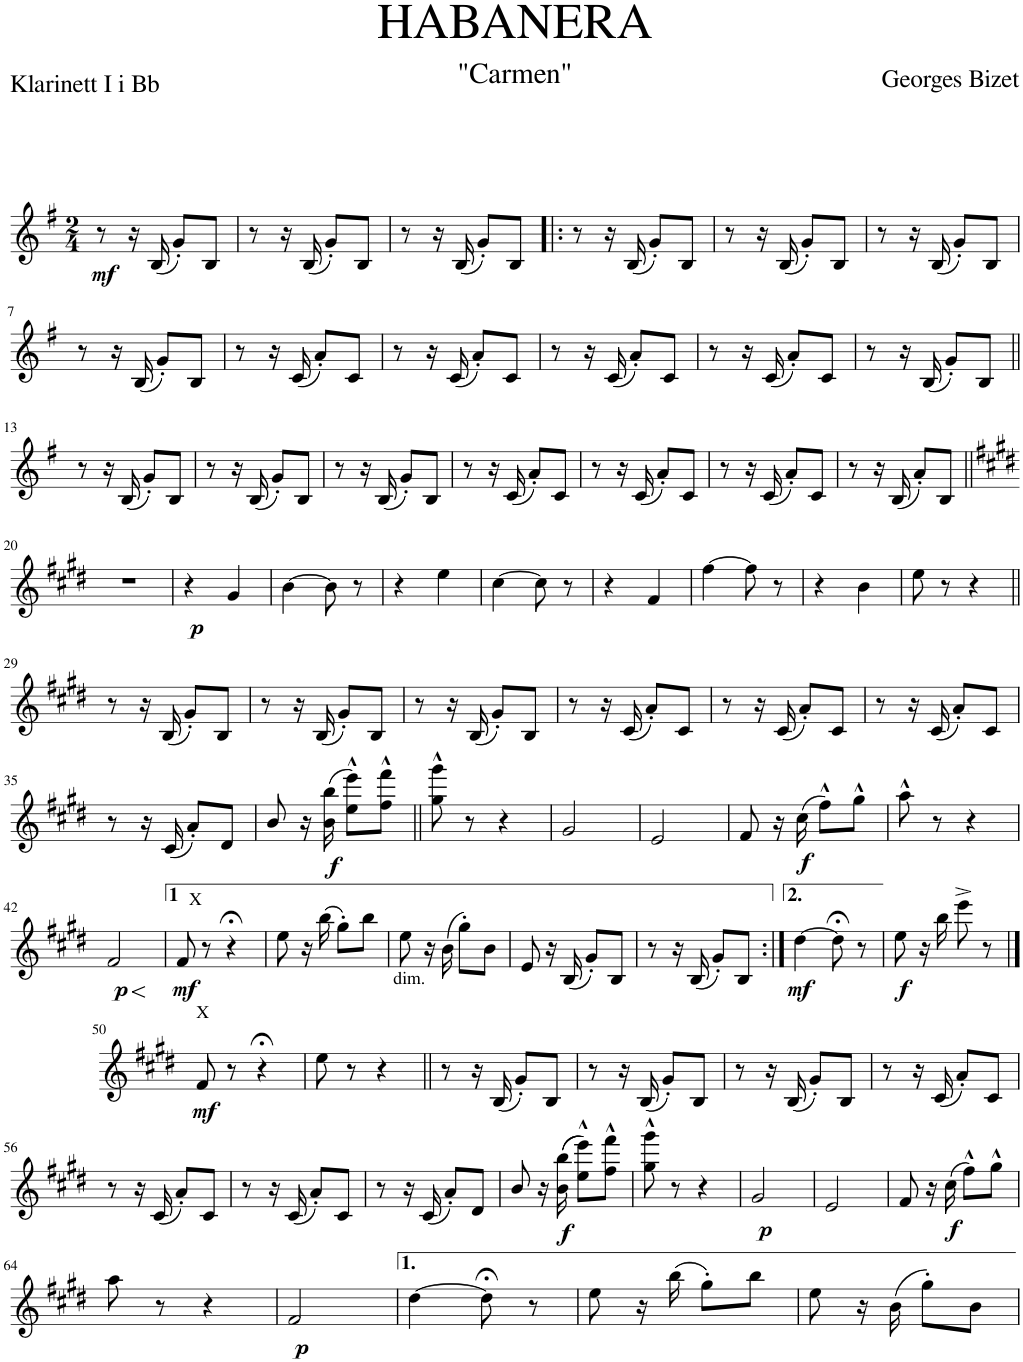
**kern	**dynam
*part1	*part1
*staff1	*staff1
*I"Clarinet (Bb)	*
*I'Cla	*
*clefG2	*
*Trd1c2	*
*k[f#]	*
*M2/4	*
=1	=1
!	!LO:DY:b
8r	mf
16r	.
(16B/	.
8g'/L)	.
8B/J	.
=2	=2
8r	.
16r	.
(16B/	.
8g'/L)	.
8B/J	.
=3	=3
8r	.
16r	.
(16B/	.
8g'/L)	.
8B/J	.
=4!|:	=4!|:
8r	.
16r	.
(16B/	.
8g'/L)	.
8B/J	.
=5	=5
8r	.
16r	.
(16B/	.
8g'/L)	.
8B/J	.
=6	=6
8r	.
16r	.
(16B/	.
8g'/L)	.
8B/J	.
!!LO:LB:g=z
=7	=7
8r	.
16r	.
(16B/	.
8g'/L)	.
8B/J	.
=8	=8
8r	.
16r	.
(16c/	.
8a'/L)	.
8c/J	.
=9	=9
8r	.
16r	.
(16c/	.
8a'/L)	.
8c/J	.
=10	=10
8r	.
16r	.
(16c/	.
8a'/L)	.
8c/J	.
=11	=11
8r	.
16r	.
(16c/	.
8a'/L)	.
8c/J	.
=12	=12
8r	.
16r	.
(16B/	.
8g'/L)	.
8B/J	.
!!LO:LB:g=z
=13||	=13||
8r	.
16r	.
(16B/	.
8g'/L)	.
8B/J	.
=14	=14
8r	.
16r	.
(16B/	.
8g'/L)	.
8B/J	.
=15	=15
8r	.
16r	.
(16B/	.
8g'/L)	.
8B/J	.
=16	=16
8r	.
16r	.
(16c/	.
8a'/L)	.
8c/J	.
=17	=17
8r	.
16r	.
(16c/	.
8a'/L)	.
8c/J	.
=18	=18
8r	.
16r	.
(16c/	.
8a'/L)	.
8c/J	.
=19	=19
8r	.
16r	.
(16B/	.
8a'/L)	.
8B/J	.
!!LO:LB:g=z
=20||	=20||
*k[f#c#g#d#]	*
2r	.
=21	=21
!	!LO:DY:b
4r	p
4g#/	.
=22	=22
[4b\	.
8b\]	.
8r	.
=23	=23
4r	.
4ee\	.
=24	=24
[4cc#\	.
8cc#\]	.
8r	.
=25	=25
4r	.
4f#/	.
=26	=26
[4ff#\	.
8ff#\]	.
8r	.
=27	=27
4r	.
4b\	.
=28	=28
8ee\	.
8r	.
4r	.
!!LO:LB:g=z
=29||	=29||
8r	.
16r	.
(16B/	.
8g#'/L)	.
8B/J	.
=30	=30
8r	.
16r	.
(16B/	.
8g#'/L)	.
8B/J	.
=31	=31
8r	.
16r	.
(16B/	.
8g#'/L)	.
8B/J	.
=32	=32
8r	.
16r	.
(16c#/	.
8a'/L)	.
8c#/J	.
=33	=33
8r	.
16r	.
(16c#/	.
8a'/L)	.
8c#/J	.
=34	=34
8r	.
16r	.
(16c#/	.
8a'/L)	.
8c#/J	.
!!LO:LB:g=z
=35	=35
8r	.
16r	.
(16c#/	.
8a'/L)	.
8d#/J	.
=36	=36
8b/	.
16r	.
!	!LO:DY:b
(16b\ 16bb\	f
8ee\^^ 8eee\^^L)	.
8ff#\^^ 8fff#\^^J	.
=37||	=37||
8gg#\^^ 8ggg#\^^	.
8r	.
4r	.
=38	=38
2g#/	.
=39	=39
2e/	.
=40	=40
8f#/	.
16r	.
!	!LO:DY:b
(16cc#\	f
8ff#^^\L)	.
8gg#^^\J	.
=41	=41
8aa^^\	.
8r	.
4r	.
!!LO:LB:g=z
=42	=42
!	!LO:HP:b
!	!LO:DY:n=1:b
2f#/	< p
.	[
=43	=43
!LO:TX:a:t=X	!
!	!LO:DY:b
8f#/	mf
8r	.
4r;<	.
=44	=44
8ee\	.
16r	.
(16bb\	.
8gg#'\L)	.
8bb\J	.
=45	=45
!LO:TX:b:t=dim.	!
8ee\	.
16r	.
(16b\	.
8gg#'\L)	.
8b\J	.
=46	=46
8e/	.
16r	.
(16B/	.
8g#'/L)	.
8B/J	.
=47	=47
8r	.
16r	.
(16B/	.
8g#'/L)	.
8B/J	.
=48:|!	=48:|!
!	!LO:DY:b
[4dd#\	mf
8dd#;<\]	.
8r	.
=49	=49
!	!LO:DY:b
8ee\	f
16r	.
16bb\	.
8eee^\	.
8r	.
!!LO:LB:g=z
==50	==50
!LO:TX:a:t=X	!
!	!LO:DY:b
8f#/	mf
8r	.
4r;<	.
=51	=51
8ee\	.
8r	.
4r	.
=52||	=52||
8r	.
16r	.
(16B/	.
8g#'/L)	.
8B/J	.
=53	=53
8r	.
16r	.
(16B/	.
8g#'/L)	.
8B/J	.
=54	=54
8r	.
16r	.
(16B/	.
8g#'/L)	.
8B/J	.
=55	=55
8r	.
16r	.
(16c#/	.
8a'/L)	.
8c#/J	.
!!LO:LB:g=z
=56	=56
8r	.
16r	.
(16c#/	.
8a'/L)	.
8c#/J	.
=57	=57
8r	.
16r	.
(16c#/	.
8a'/L)	.
8c#/J	.
=58	=58
8r	.
16r	.
(16c#/	.
8a'/L)	.
8d#/J	.
=59	=59
8b/	.
16r	.
!	!LO:DY:b
((16b\ 16bb\	f
8ee\^^ 8eee\^^L))	.
8ff#\^^ 8fff#\^^J	.
=60	=60
8gg#\^^ 8ggg#\^^	.
8r	.
4r	.
=61	=61
!	!LO:DY:b
2g#/	p
=62	=62
2e/	.
=63	=63
8f#/	.
16r	.
!	!LO:DY:b
(16cc#\	f
8ff#^^\L)	.
8gg#^^\J	.
!!LO:LB:g=z
=64	=64
8aa\	.
8r	.
4r	.
=65	=65
!	!LO:DY:b
2f#/	p
=66	=66
[4dd#\	.
8dd#;<\]	.
8r	.
=67	=67
8ee\	.
16r	.
(16bb\	.
8gg#'\L)	.
8bb\J	.
=68	=68
8ee\	.
16r	.
(16b\	.
8gg#'\L)	.
8b\J	.
=	=
*-	*-
